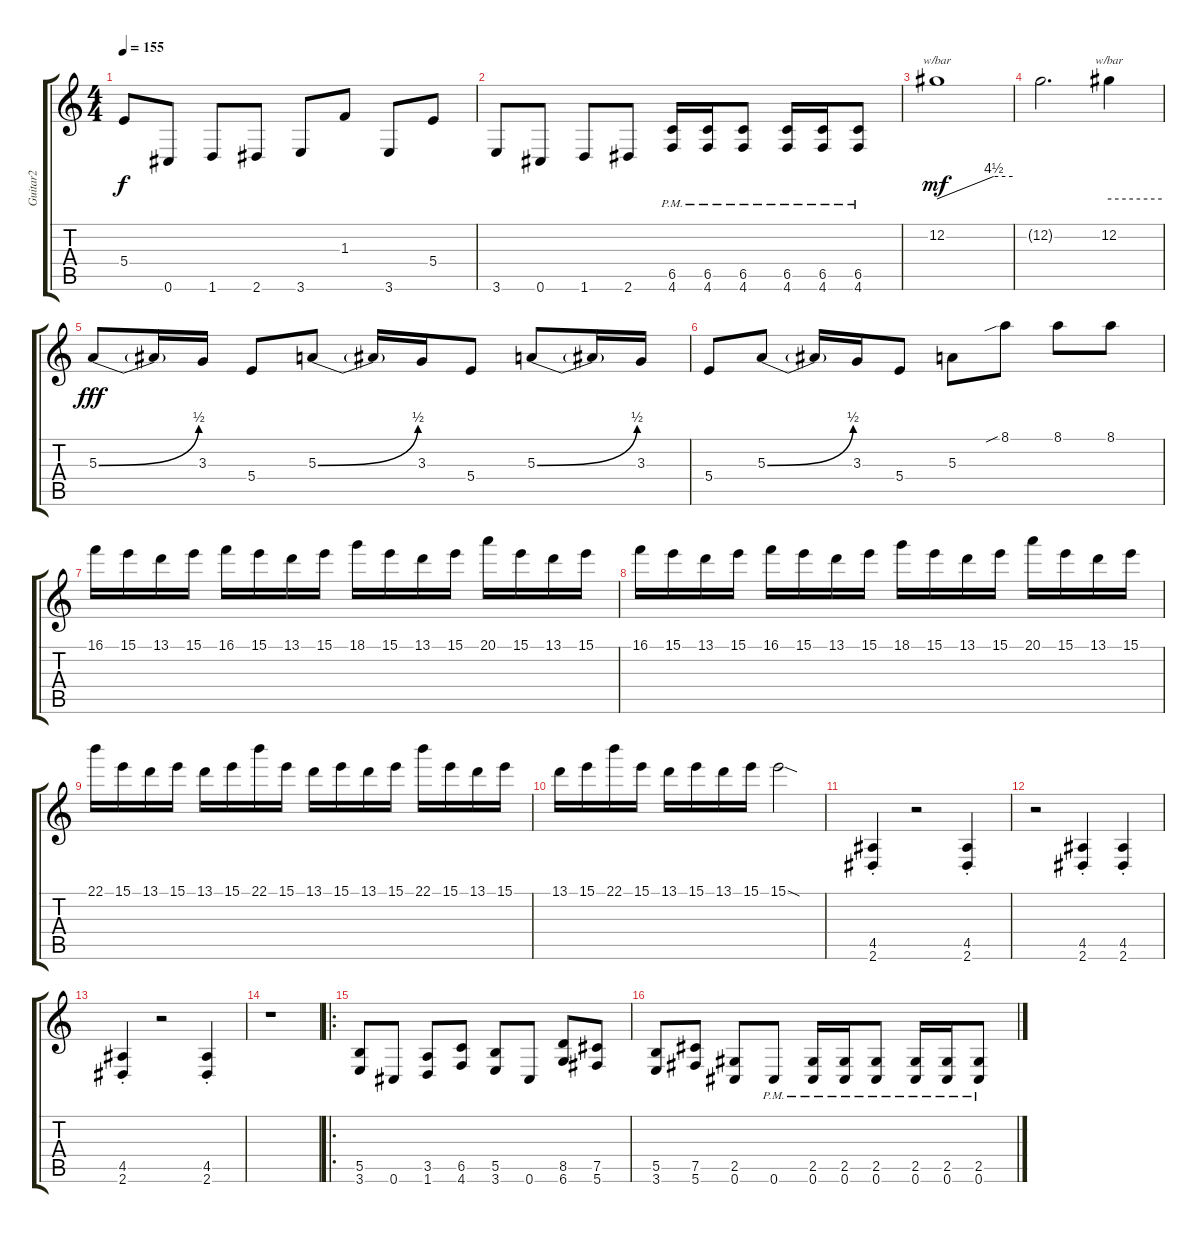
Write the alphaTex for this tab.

\track ("Guitar2" "Guitar2") {instrument overdrivenguitar}
\staff {score tabs}
\tuning (Db4 Ab3 E3 B2 Gb2 Db2) {hide}
\ts (4 4)
\tempo 155
\clef g2
\ks c
5.4.8{dy f} 0.6.8 1.6.8 2.6.8 3.6.8 1.3.8 3.6.8 5.4.8 |
3.6.8 0.6.8 1.6.8 2.6.8 (6.5{pm} 4.6{pm}).16 (6.5{pm} 4.6{pm}).16 (6.5{pm} 4.6{pm}).8 (6.5{pm} 4.6{pm}).16 (6.5{pm} 4.6{pm}).16 (6.5{pm} 4.6{pm}).8 |
12.2.1{tbe (custom default 0 0 45 18 60 18) dy mf} |
12.2{t}.2{d} 12.2.4{tbe (hold default 0 0 60 0)} |
5.3{be (bend 0 0 60 2)}.8{dy fff} 5.3{t}.16 3.3.16 5.4.8 5.3{be (bend 0 0 60 2)}.8 5.3{t}.16 3.3.16 5.4.8 5.3{be (bend 0 0 60 2)}.8 5.3{t}.16 3.3.16 |
5.4.8 5.3{be (bend 0 0 60 2)}.8 5.3{t}.16 3.3.16 5.4.8 5.3.8 8.1{sib}.8 8.1.8 8.1.8 |
16.1.16 15.1.16 13.1.16 15.1.16 16.1.16 15.1.16 13.1.16 15.1.16 18.1.16 15.1.16 13.1.16 15.1.16 20.1.16 15.1.16 13.1.16 15.1.16 |
16.1.16 15.1.16 13.1.16 15.1.16 16.1.16 15.1.16 13.1.16 15.1.16 18.1.16 15.1.16 13.1.16 15.1.16 20.1.16 15.1.16 13.1.16 15.1.16 |
22.1.16 15.1.16 13.1.16 15.1.16 13.1.16 15.1.16 22.1.16 15.1.16 13.1.16 15.1.16 13.1.16 15.1.16 22.1.16 15.1.16 13.1.16 15.1.16 |
13.1.16 15.1.16 22.1.16 15.1.16 13.1.16 15.1.16 13.1.16 15.1.16 15.1{sod}.2 |
(4.5{st} 2.6{st}).4 r.2 (4.5{st} 2.6{st}).4 |
r.2 (4.5{st} 2.6{st}).4 (4.5{st} 2.6{st}).4 |
(4.5{st} 2.6{st}).4 r.2 (4.5{st} 2.6{st}).4 |
r.1 |
\ro
(5.5 3.6).8 0.6.8 (3.5 1.6).8 (6.5 4.6).8 (5.5 3.6).8 0.6.8 (8.5 6.6).8 (7.5 5.6).8 |
(5.5 3.6).8 (7.5 5.6).8 (2.5 0.6).8 0.6{pm}.8 (2.5{pm} 0.6{pm}).16 (2.5{pm} 0.6{pm}).16 (2.5{pm} 0.6{pm}).8 (2.5{pm} 0.6{pm}).16 (2.5{pm} 0.6{pm}).16 (2.5{pm} 0.6{pm}).8
